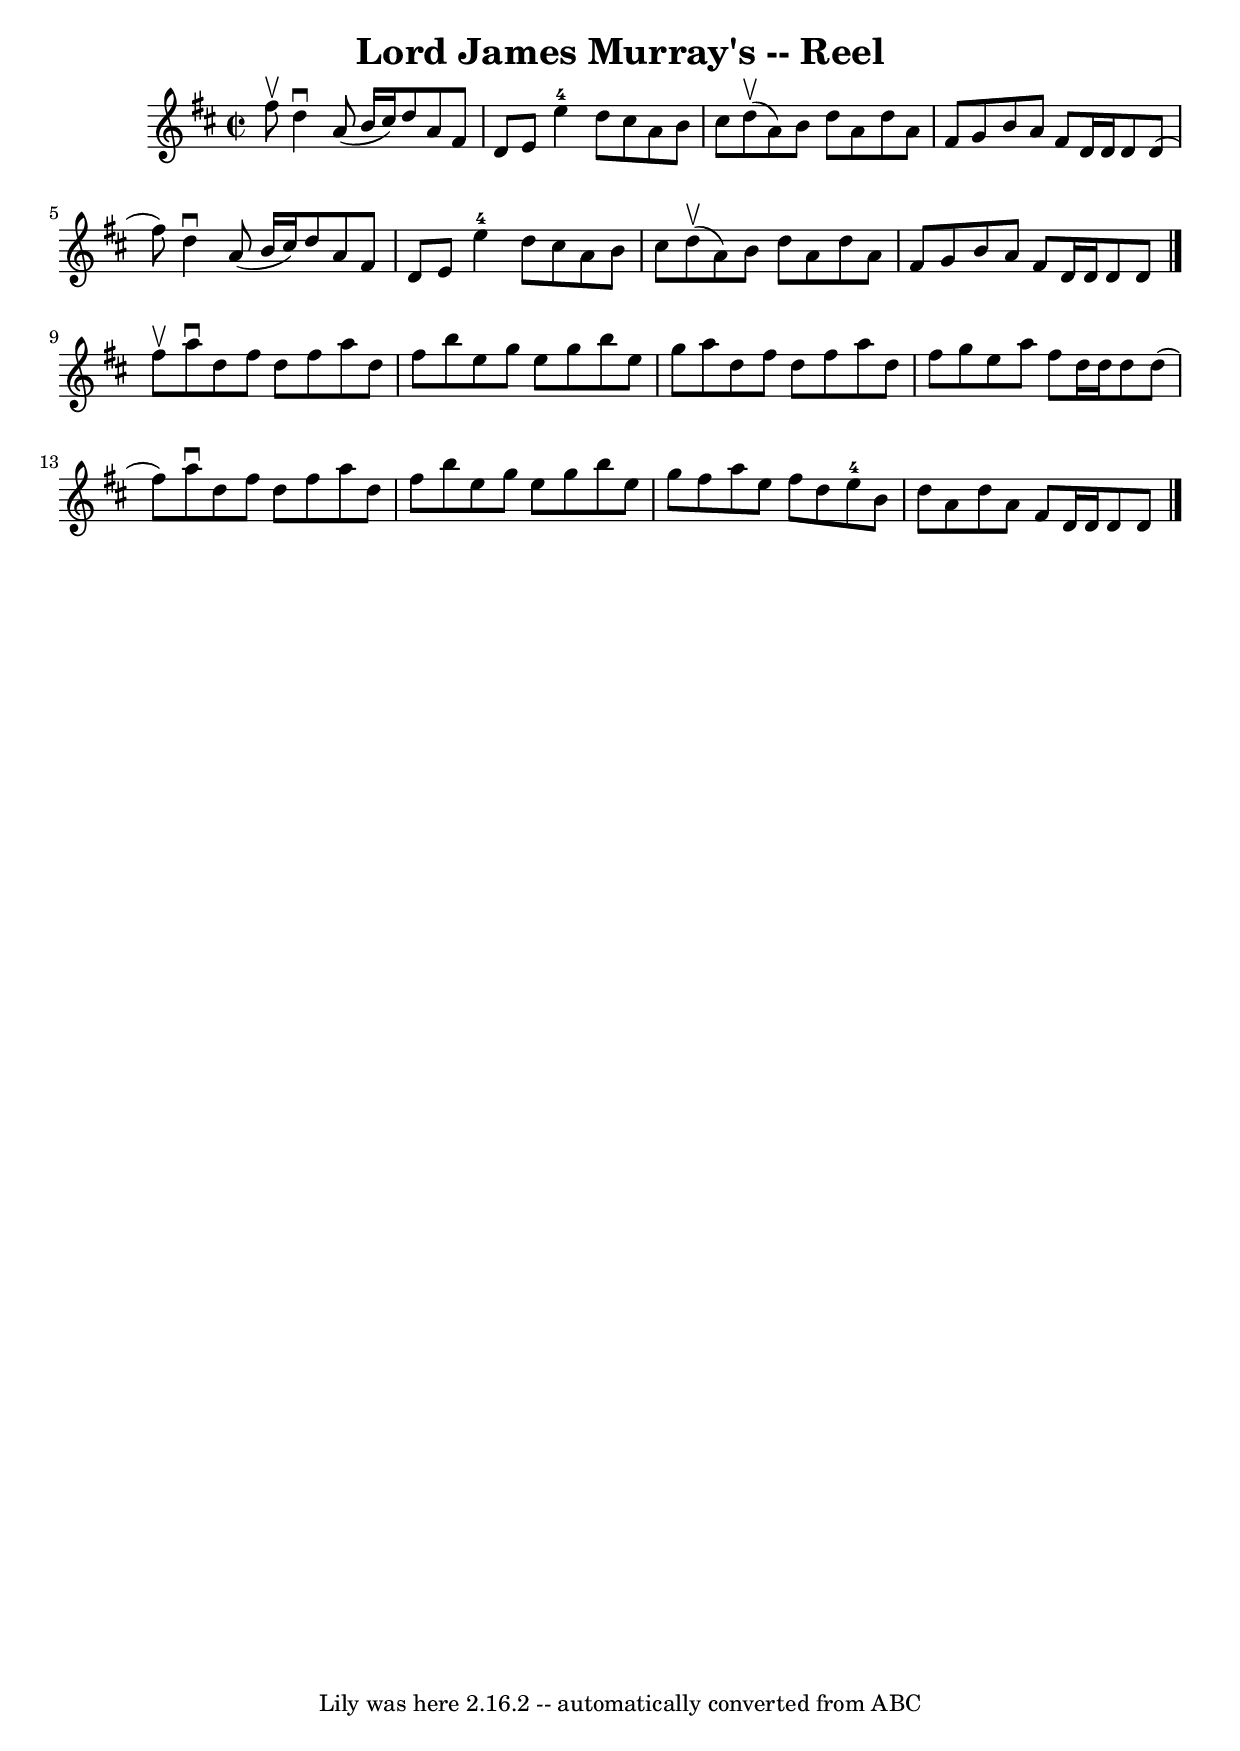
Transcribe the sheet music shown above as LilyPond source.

\version "2.16.2"
\include "Mammoth.ily"
\header {
  %% book = "Ryan's Mammoth Collection"
  crossRefNumber = "1"
  footnotes = "\\\\362"
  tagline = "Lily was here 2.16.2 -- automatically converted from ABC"
  title = "Lord James Murray's -- Reel"

}
voicedefault =  {


  \override Staff.TimeSignature #'style = #'C
  \time 2/2 
  \key d \major
  fis''8^\upbow |
  d''4^\downbow a'8 (
  b'16 cis''16) d''8 a'8 fis'8 d'8    |
  e'8 e''4-4 d''8 cis''8 a'8 b'8 cis''8    |
  d''8^\upbow(a'8 
  ) b'8 d''8 a'8 d''8 a'8 fis'8    |
  g'8 b'8    
  a'8 fis'8 d'16 d'16 d'8 d'8 (fis''8)   |
  d''4^\downbow a'8 (b'16 cis''16) d''8 a'8 fis'8 d'8    
  |
  e'8 e''4-4 d''8 cis''8 a'8 b'8 cis''8    
  |
  d''8^\upbow(a'8) b'8 d''8 a'8 d''8 a'8 fis'8 
  |
  g'8 b'8 a'8 fis'8 d'16 d'16 d'8 d'8  
  \bar "|." fis''8^\upbow |
  a''8^\downbow d''8 fis''8    
  d''8 fis''8 a''8 d''8 fis''8    |
  b''8 e''8 g''8    
  e''8 g''8 b''8 e''8 g''8    |
  a''8 d''8 fis''8    
  d''8 fis''8 a''8 d''8 fis''8    |
  g''8 e''8 a''8    
  fis''8 d''16 d''16 d''8 d''8 (fis''8)   |
  a''8^\downbow d''8 fis''8 d''8 fis''8 a''8 d''8 fis''8    
  |
  b''8 e''8 g''8 e''8 g''8 b''8 e''8 g''8    
  |
  fis''8 a''8 e''8 fis''8 d''8 e''8-4 b'8 d''8  
  |
  a'8 d''8 a'8 fis'8 d'16 d'16 d'8 d'8    
  \bar "|."   

}

\score{
  <<

    \context Staff="default"
    {
      \voicedefault 
      
    }

  >>
  \layout {
    
  }
  \midi {
  }

}
